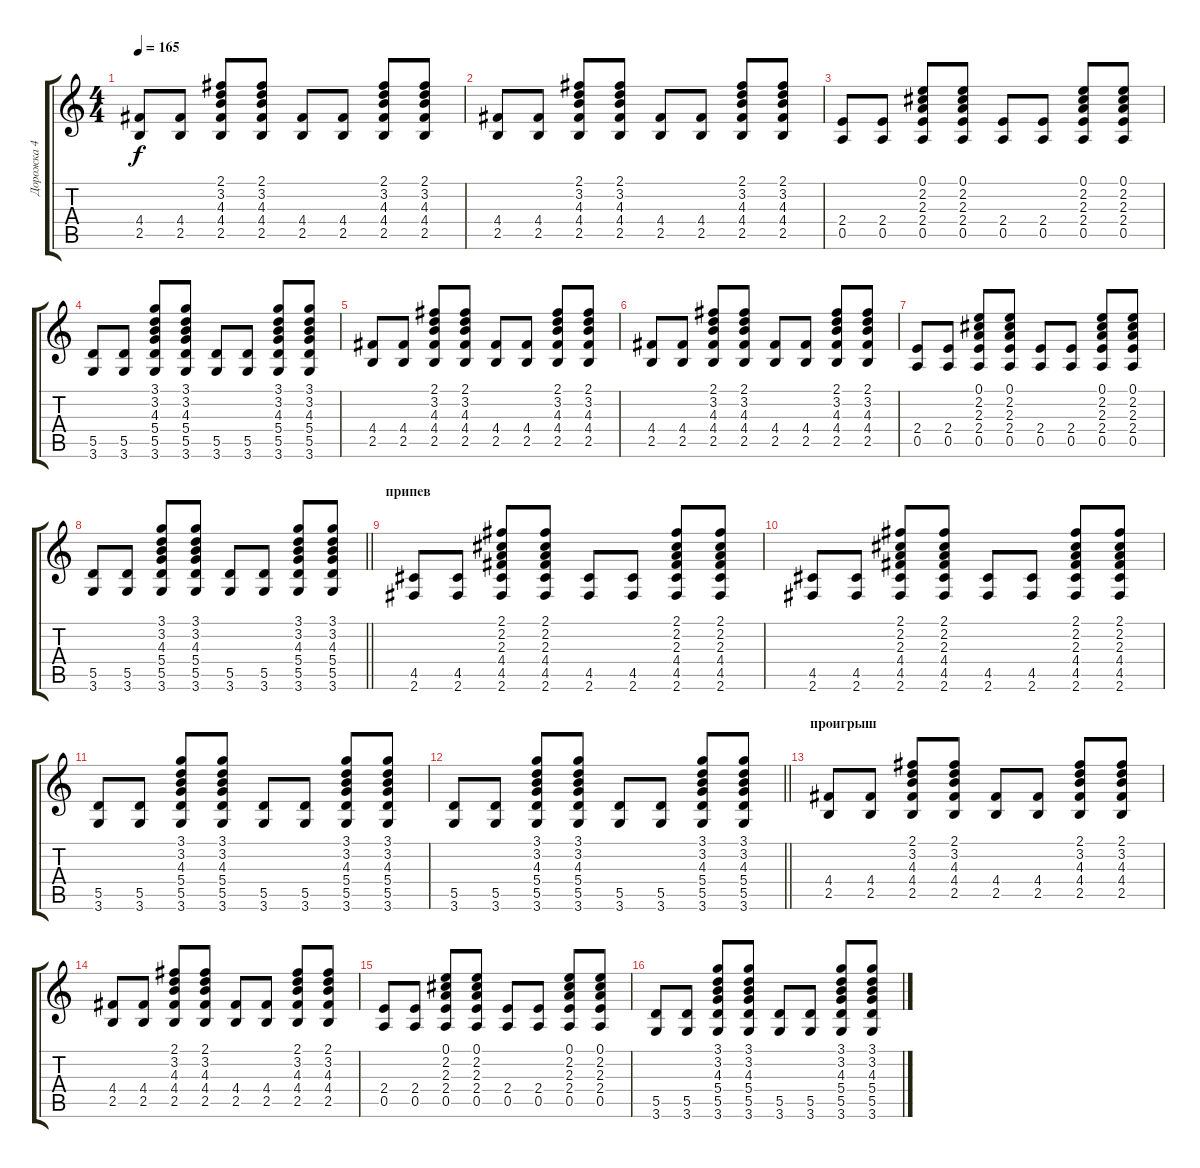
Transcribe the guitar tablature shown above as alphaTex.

\track ("Дорожка 4" "Дорожка 4") {instrument acousticguitarsteel}
\staff {score tabs}
\tuning (E4 B3 G3 D3 A2 E2) {hide}
\ts (4 4)
\tempo 165
\clef g2
\ks c
(4.4 2.5).8{dy f} (4.4 2.5).8 (2.1 3.2 4.3 4.4 2.5).8 (2.1 3.2 4.3 4.4 2.5).8 (4.4 2.5).8 (4.4 2.5).8 (2.1 3.2 4.3 4.4 2.5).8 (2.1 3.2 4.3 4.4 2.5).8 |
(4.4 2.5).8 (4.4 2.5).8 (2.1 3.2 4.3 4.4 2.5).8 (2.1 3.2 4.3 4.4 2.5).8 (4.4 2.5).8 (4.4 2.5).8 (2.1 3.2 4.3 4.4 2.5).8 (2.1 3.2 4.3 4.4 2.5).8 |
(2.4 0.5).8 (2.4 0.5).8 (0.1 2.2 2.3 2.4 0.5).8 (0.1 2.2 2.3 2.4 0.5).8 (2.4 0.5).8 (2.4 0.5).8 (0.1 2.2 2.3 2.4 0.5).8 (0.1 2.2 2.3 2.4 0.5).8 |
(5.5 3.6).8 (5.5 3.6).8 (3.1 3.2 4.3 5.4 5.5 3.6).8 (3.1 3.2 4.3 5.4 5.5 3.6).8 (5.5 3.6).8 (5.5 3.6).8 (3.1 3.2 4.3 5.4 5.5 3.6).8 (3.1 3.2 4.3 5.4 5.5 3.6).8 |
(4.4 2.5).8 (4.4 2.5).8 (2.1 3.2 4.3 4.4 2.5).8 (2.1 3.2 4.3 4.4 2.5).8 (4.4 2.5).8 (4.4 2.5).8 (2.1 3.2 4.3 4.4 2.5).8 (2.1 3.2 4.3 4.4 2.5).8 |
(4.4 2.5).8 (4.4 2.5).8 (2.1 3.2 4.3 4.4 2.5).8 (2.1 3.2 4.3 4.4 2.5).8 (4.4 2.5).8 (4.4 2.5).8 (2.1 3.2 4.3 4.4 2.5).8 (2.1 3.2 4.3 4.4 2.5).8 |
(2.4 0.5).8 (2.4 0.5).8 (0.1 2.2 2.3 2.4 0.5).8 (0.1 2.2 2.3 2.4 0.5).8 (2.4 0.5).8 (2.4 0.5).8 (0.1 2.2 2.3 2.4 0.5).8 (0.1 2.2 2.3 2.4 0.5).8 |
\barLineRight lightlight
(5.5 3.6).8 (5.5 3.6).8 (3.1 3.2 4.3 5.4 5.5 3.6).8 (3.1 3.2 4.3 5.4 5.5 3.6).8 (5.5 3.6).8 (5.5 3.6).8 (3.1 3.2 4.3 5.4 5.5 3.6).8 (3.1 3.2 4.3 5.4 5.5 3.6).8 |
\section ("" "припев")
(4.5 2.6).8 (4.5 2.6).8 (2.1 2.2 2.3 4.4 4.5 2.6).8 (2.1 2.2 2.3 4.4 4.5 2.6).8 (4.5 2.6).8 (4.5 2.6).8 (2.1 2.2 2.3 4.4 4.5 2.6).8 (2.1 2.2 2.3 4.4 4.5 2.6).8 |
(4.5 2.6).8 (4.5 2.6).8 (2.1 2.2 2.3 4.4 4.5 2.6).8 (2.1 2.2 2.3 4.4 4.5 2.6).8 (4.5 2.6).8 (4.5 2.6).8 (2.1 2.2 2.3 4.4 4.5 2.6).8 (2.1 2.2 2.3 4.4 4.5 2.6).8 |
(5.5 3.6).8 (5.5 3.6).8 (3.1 3.2 4.3 5.4 5.5 3.6).8 (3.1 3.2 4.3 5.4 5.5 3.6).8 (5.5 3.6).8 (5.5 3.6).8 (3.1 3.2 4.3 5.4 5.5 3.6).8 (3.1 3.2 4.3 5.4 5.5 3.6).8 |
\barLineRight lightlight
(5.5 3.6).8 (5.5 3.6).8 (3.1 3.2 4.3 5.4 5.5 3.6).8 (3.1 3.2 4.3 5.4 5.5 3.6).8 (5.5 3.6).8 (5.5 3.6).8 (3.1 3.2 4.3 5.4 5.5 3.6).8 (3.1 3.2 4.3 5.4 5.5 3.6).8 |
\section ("" "проигрыш")
(4.4 2.5).8 (4.4 2.5).8 (2.1 3.2 4.3 4.4 2.5).8 (2.1 3.2 4.3 4.4 2.5).8 (4.4 2.5).8 (4.4 2.5).8 (2.1 3.2 4.3 4.4 2.5).8 (2.1 3.2 4.3 4.4 2.5).8 |
(4.4 2.5).8 (4.4 2.5).8 (2.1 3.2 4.3 4.4 2.5).8 (2.1 3.2 4.3 4.4 2.5).8 (4.4 2.5).8 (4.4 2.5).8 (2.1 3.2 4.3 4.4 2.5).8 (2.1 3.2 4.3 4.4 2.5).8 |
(2.4 0.5).8 (2.4 0.5).8 (0.1 2.2 2.3 2.4 0.5).8 (0.1 2.2 2.3 2.4 0.5).8 (2.4 0.5).8 (2.4 0.5).8 (0.1 2.2 2.3 2.4 0.5).8 (0.1 2.2 2.3 2.4 0.5).8 |
(5.5 3.6).8 (5.5 3.6).8 (3.1 3.2 4.3 5.4 5.5 3.6).8 (3.1 3.2 4.3 5.4 5.5 3.6).8 (5.5 3.6).8 (5.5 3.6).8 (3.1 3.2 4.3 5.4 5.5 3.6).8 (3.1 3.2 4.3 5.4 5.5 3.6).8
